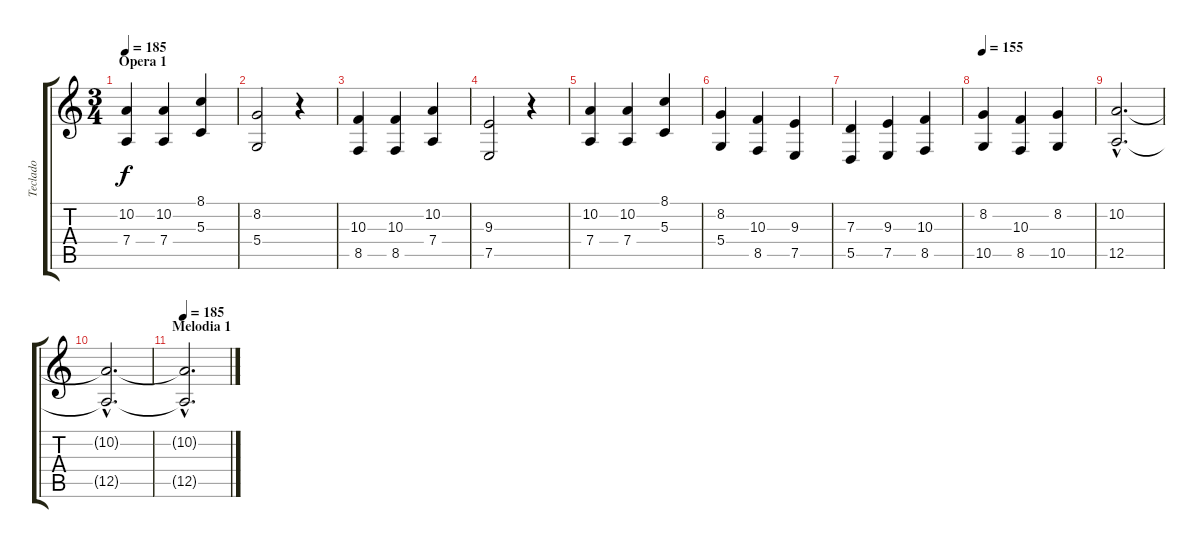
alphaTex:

\track ("Teclado" "Teclado") {instrument acousticgrandpiano}
\staff {score tabs}
\tuning (E4 B3 G3 D3 A2 E2) {hide}
\ts (3 4)
\section ("" "Opera 1")
\tempo 185
\tempo 180
\tempo 185
\clef g2
\ks c
(10.2 7.4).4{dy f instrument acousticgrandpiano} (10.2 7.4).4 (8.1 5.3).4 |
(8.2 5.4).2 r.4 |
(10.3 8.5).4 (10.3 8.5).4 (10.2 7.4).4 |
(9.3 7.5).2 r.4 |
(10.2 7.4).4 (10.2 7.4).4 (8.1 5.3).4 |
(8.2 5.4).4 (10.3 8.5).4 (9.3 7.5).4 |
(7.3 5.5).4 (9.3 7.5).4 (10.3 8.5).4 |
\tempo 155
(8.2 10.5).4 (10.3 8.5).4 (8.2 10.5).4 |
(10.2{hac} 12.5{hac}).2{d} |
(10.2{hac t} 12.5{hac t}).2{d volume 0} |
\section ("" "Melodia 1")
\tempo 185
(10.2{hac t} 12.5{hac t}).2{d}
